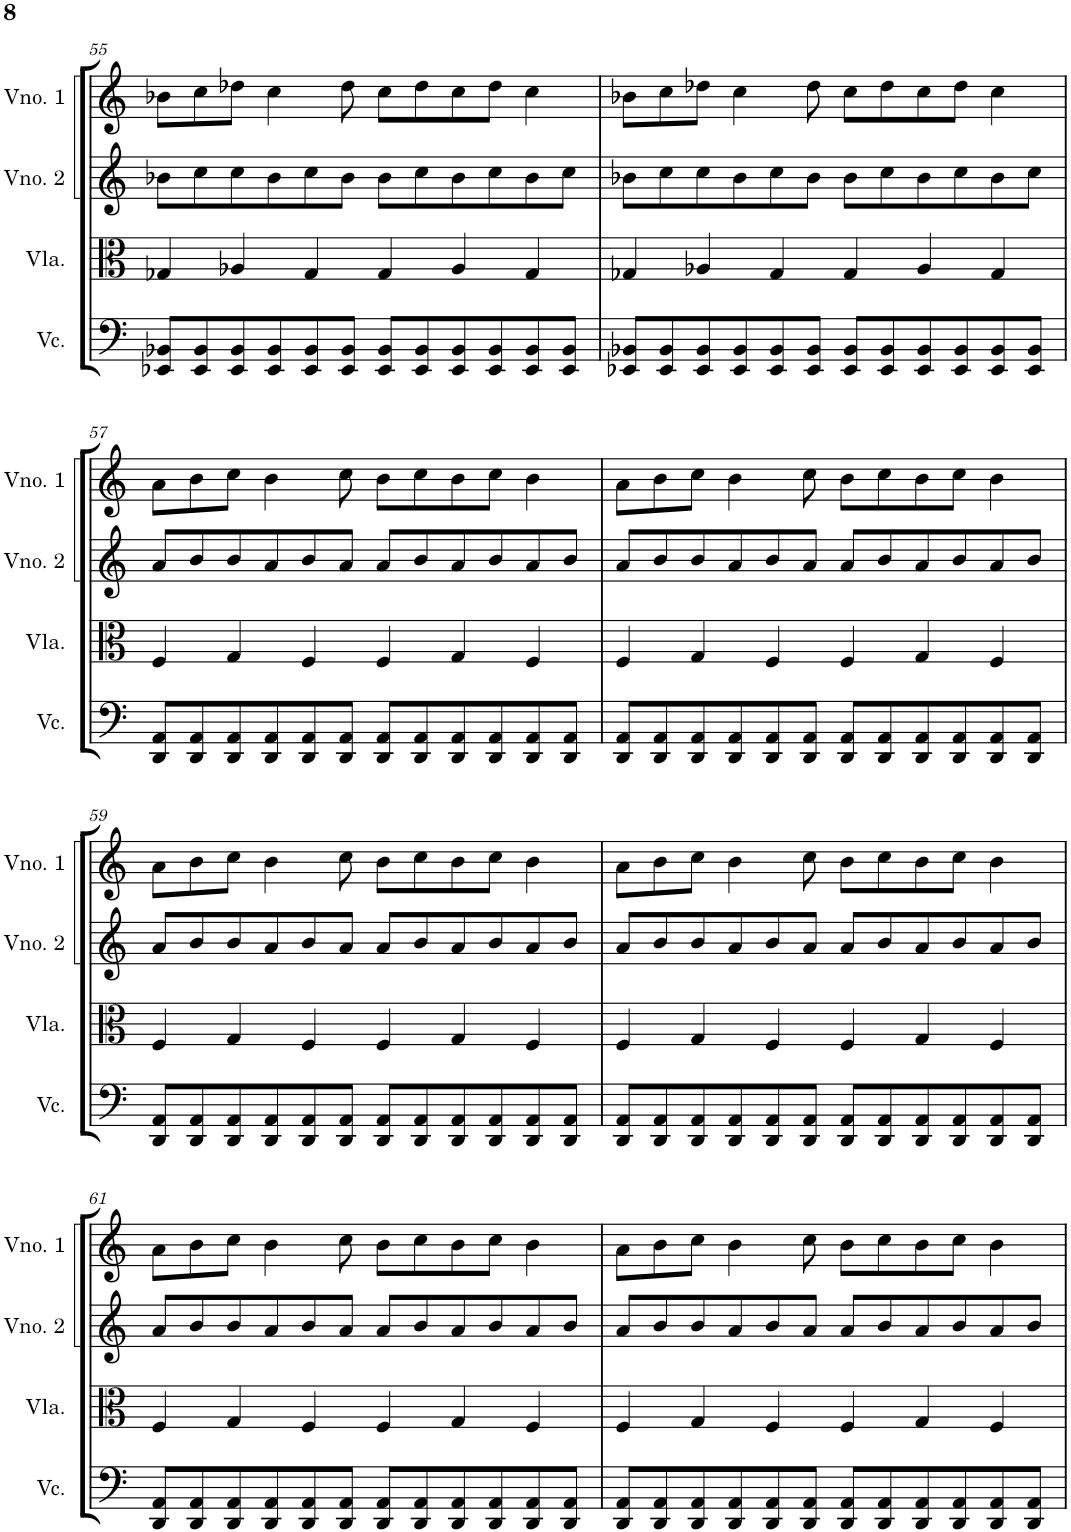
**kern	**kern	**kern	**kern
*part4	*part3	*part2	*part1
*staff4	*staff3	*staff2	*staff1
*I"Violoncelo	*I"Viola	*I"Violino 2	*I"Violino 1
*I'Vc.	*I'Vla.	*I'Vno. 2	*I'Vno. 1
!!LO:PB:g=z
*clefF4	*clefC3	*clefG2	*clefG2
*k[]	*k[]	*k[]	*k[]
*M6/4	*M6/4	*M6/4	*M6/4
=55	=55	=55	=55
8EE-X/ 8BB-X/L	4G-X/	8b-X\L	8b-X\L
8EE-/ 8BB-/	.	8cc\	8cc\
8EE-/ 8BB-/	4A-X/	8cc\	8dd-X\J
8EE-/ 8BB-/	.	8b-\	4cc\
8EE-/ 8BB-/	4G-/	8cc\	.
8EE-/ 8BB-/J	.	8b-\J	8dd-\
8EE-/ 8BB-/L	4G-/	8b-\L	8cc\L
8EE-/ 8BB-/	.	8cc\	8dd-\
8EE-/ 8BB-/	4A-/	8b-\	8cc\
8EE-/ 8BB-/	.	8cc\	8dd-\J
8EE-/ 8BB-/	4G-/	8b-\	4cc\
8EE-/ 8BB-/J	.	8cc\J	.
=56	=56	=56	=56
8EE-X/ 8BB-X/L	4G-X/	8b-X\L	8b-X\L
8EE-/ 8BB-/	.	8cc\	8cc\
8EE-/ 8BB-/	4A-X/	8cc\	8dd-X\J
8EE-/ 8BB-/	.	8b-\	4cc\
8EE-/ 8BB-/	4G-/	8cc\	.
8EE-/ 8BB-/J	.	8b-\J	8dd-\
8EE-/ 8BB-/L	4G-/	8b-\L	8cc\L
8EE-/ 8BB-/	.	8cc\	8dd-\
8EE-/ 8BB-/	4A-/	8b-\	8cc\
8EE-/ 8BB-/	.	8cc\	8dd-\J
8EE-/ 8BB-/	4G-/	8b-\	4cc\
8EE-/ 8BB-/J	.	8cc\J	.
!!LO:LB:g=z
=57	=57	=57	=57
8DD/ 8AA/L	4F/	8a/L	8a\L
8DD/ 8AA/	.	8b/	8b\
8DD/ 8AA/	4G/	8b/	8cc\J
8DD/ 8AA/	.	8a/	4b\
8DD/ 8AA/	4F/	8b/	.
8DD/ 8AA/J	.	8a/J	8cc\
8DD/ 8AA/L	4F/	8a/L	8b\L
8DD/ 8AA/	.	8b/	8cc\
8DD/ 8AA/	4G/	8a/	8b\
8DD/ 8AA/	.	8b/	8cc\J
8DD/ 8AA/	4F/	8a/	4b\
8DD/ 8AA/J	.	8b/J	.
=58	=58	=58	=58
8DD/ 8AA/L	4F/	8a/L	8a\L
8DD/ 8AA/	.	8b/	8b\
8DD/ 8AA/	4G/	8b/	8cc\J
8DD/ 8AA/	.	8a/	4b\
8DD/ 8AA/	4F/	8b/	.
8DD/ 8AA/J	.	8a/J	8cc\
8DD/ 8AA/L	4F/	8a/L	8b\L
8DD/ 8AA/	.	8b/	8cc\
8DD/ 8AA/	4G/	8a/	8b\
8DD/ 8AA/	.	8b/	8cc\J
8DD/ 8AA/	4F/	8a/	4b\
8DD/ 8AA/J	.	8b/J	.
!!LO:LB:g=z
=59	=59	=59	=59
8DD/ 8AA/L	4F/	8a/L	8a\L
8DD/ 8AA/	.	8b/	8b\
8DD/ 8AA/	4G/	8b/	8cc\J
8DD/ 8AA/	.	8a/	4b\
8DD/ 8AA/	4F/	8b/	.
8DD/ 8AA/J	.	8a/J	8cc\
8DD/ 8AA/L	4F/	8a/L	8b\L
8DD/ 8AA/	.	8b/	8cc\
8DD/ 8AA/	4G/	8a/	8b\
8DD/ 8AA/	.	8b/	8cc\J
8DD/ 8AA/	4F/	8a/	4b\
8DD/ 8AA/J	.	8b/J	.
=60	=60	=60	=60
8DD/ 8AA/L	4F/	8a/L	8a\L
8DD/ 8AA/	.	8b/	8b\
8DD/ 8AA/	4G/	8b/	8cc\J
8DD/ 8AA/	.	8a/	4b\
8DD/ 8AA/	4F/	8b/	.
8DD/ 8AA/J	.	8a/J	8cc\
8DD/ 8AA/L	4F/	8a/L	8b\L
8DD/ 8AA/	.	8b/	8cc\
8DD/ 8AA/	4G/	8a/	8b\
8DD/ 8AA/	.	8b/	8cc\J
8DD/ 8AA/	4F/	8a/	4b\
8DD/ 8AA/J	.	8b/J	.
!!LO:LB:g=z
=61	=61	=61	=61
8DD/ 8AA/L	4F/	8a/L	8a\L
8DD/ 8AA/	.	8b/	8b\
8DD/ 8AA/	4G/	8b/	8cc\J
8DD/ 8AA/	.	8a/	4b\
8DD/ 8AA/	4F/	8b/	.
8DD/ 8AA/J	.	8a/J	8cc\
8DD/ 8AA/L	4F/	8a/L	8b\L
8DD/ 8AA/	.	8b/	8cc\
8DD/ 8AA/	4G/	8a/	8b\
8DD/ 8AA/	.	8b/	8cc\J
8DD/ 8AA/	4F/	8a/	4b\
8DD/ 8AA/J	.	8b/J	.
=62	=62	=62	=62
8DD/ 8AA/L	4F/	8a/L	8a\L
8DD/ 8AA/	.	8b/	8b\
8DD/ 8AA/	4G/	8b/	8cc\J
8DD/ 8AA/	.	8a/	4b\
8DD/ 8AA/	4F/	8b/	.
8DD/ 8AA/J	.	8a/J	8cc\
8DD/ 8AA/L	4F/	8a/L	8b\L
8DD/ 8AA/	.	8b/	8cc\
8DD/ 8AA/	4G/	8a/	8b\
8DD/ 8AA/	.	8b/	8cc\J
8DD/ 8AA/	4F/	8a/	4b\
8DD/ 8AA/J	.	8b/J	.
=	=	=	=
*-	*-	*-	*-
